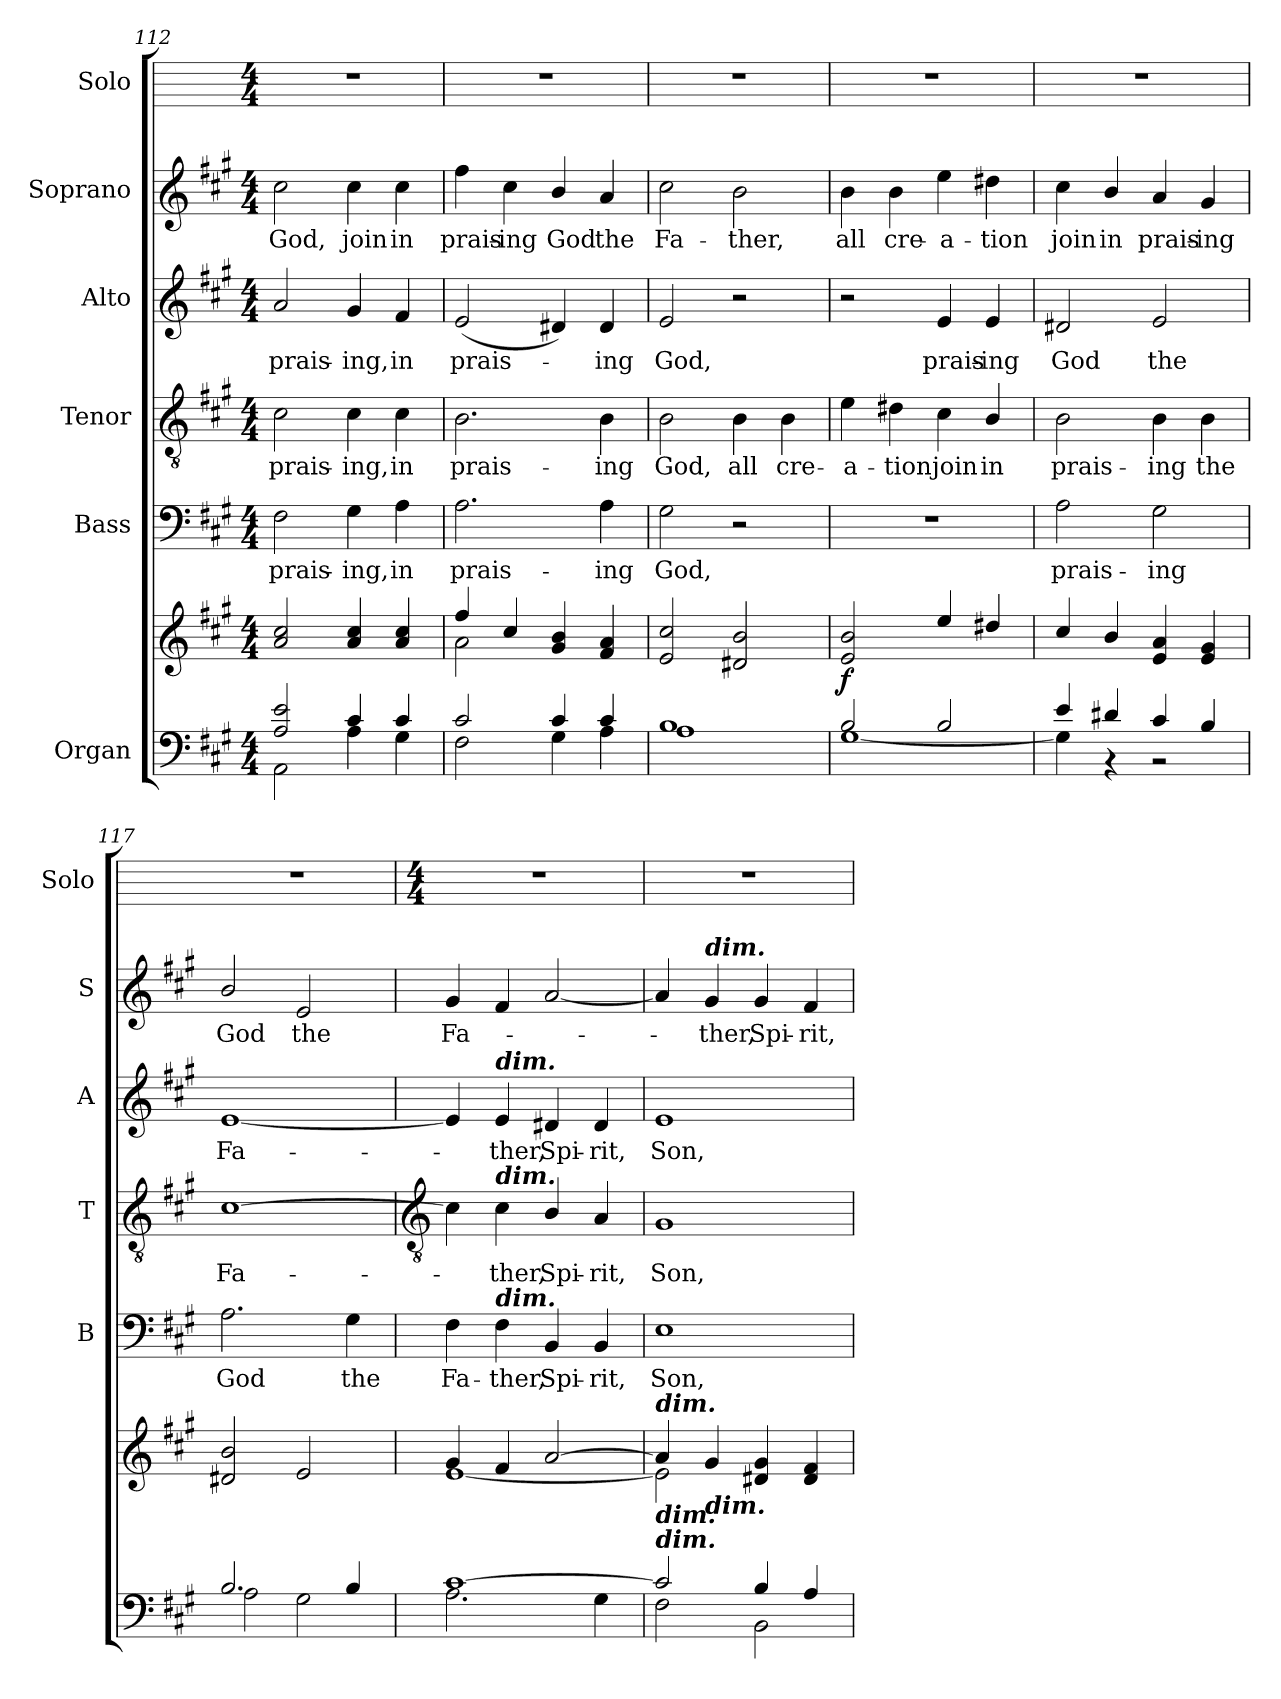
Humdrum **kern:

**kern	**kern	**dynam	**kern	**text	**kern	**text	**kern	**text	**kern	**text	**kern
*part6	*part6	*part6	*part5	*part5	*part4	*part4	*part3	*part3	*part2	*part2	*part1
*staff7	*staff6	*staff6/7	*staff5	*staff5	*staff4	*staff4	*staff3	*staff3	*staff2	*staff2	*staff1
*I"Organ	*	*	*I"Bass	*	*I"Tenor	*	*I"Alto	*	*I"Soprano	*	*I"Solo
*	*	*	*I'B	*	*I'T	*	*I'A	*	*I'S	*	*I'Solo
!!LO:LB:g=z
*clefF4	*clefG2	*	*clefF4	*	*clefGv2	*	*clefG2	*	*clefG2	*	*
*k[f#c#g#]	*k[f#c#g#]	*	*k[f#c#g#]	*	*k[f#c#g#]	*	*k[f#c#g#]	*	*k[f#c#g#]	*	*
*A:	*A:	*	*A:	*	*A:	*	*A:	*	*A:	*	*
*M4/4	*M4/4	*	*M4/4	*	*M4/4	*	*M4/4	*	*M4/4	*	*M4/4
=112	=112	=112	=112	=112	=112	=112	=112	=112	=112	=112	=112
*^	*^	*	*	*	*	*	*	*	*	*	*
!	!	!	!	!	!	!LO:LY:b	!	!LO:LY:b	!	!LO:LY:b	!	!LO:LY:b	!
2A/ 2e/	2AA\	2a/ 2cc#/	1ryy	.	2F#	prais-	2c#	prais-	2a	prais-	2cc#	God,	1r
!	!	!	!	!	!	!LO:LY:b	!	!LO:LY:b	!	!LO:LY:b	!	!LO:LY:b	!
4c#/	4A\	4a/ 4cc#/	.	.	4G#	-ing,	4c#	-ing,	4g#	-ing,	4cc#	join	.
!	!	!	!	!	!	!LO:LY:b	!	!LO:LY:b	!	!LO:LY:b	!	!LO:LY:b	!
4c#/	4G#\	4a/ 4cc#/	.	.	4A	in	4c#	in	4f#	in	4cc#	in	.
=113	=113	=113	=113	=113	=113	=113	=113	=113	=113	=113	=113	=113	=113
!	!	!	!	!	!	!LO:LY:b	!	!LO:LY:b	!	!LO:LY:b	!	!LO:LY:b	!
2c#/	2F#\	4ff#/	2a\	.	2.A	prais-	2.B	prais-	(<2e	prais-	4ff#	prais-	1r
!	!	!	!	!	!	!	!	!	!	!	!	!LO:LY:b	!
.	.	4cc#/	.	.	.	.	.	.	.	.	4cc#	-ing	.
!	!	!	!	!	!	!	!	!	!	!	!	!LO:LY:b	!
4c#/	4G#\	4g#/ 4b/	2ryy	.	.	.	.	.	4d#X)	.	4b/	God	.
!	!	!	!	!	!	!LO:LY:b	!	!LO:LY:b	!	!LO:LY:b	!	!LO:LY:b	!
4c#/	4A\	4f#/ 4a/	.	.	4A	-ing	4B	-ing	4d#	ing	4a	the	.
=114	=114	=114	=114	=114	=114	=114	=114	=114	=114	=114	=114	=114	=114
!	!	!	!	!	!	!LO:LY:b	!	!LO:LY:b	!	!LO:LY:b	!	!LO:LY:b	!
1B/	1A\	2e/ 2cc#/	1ryy	.	2G#	God,	2B	God,	2e	God,	2cc#	Fa-	1r
!	!	!	!	!	!	!	!	!LO:LY:b	!	!	!	!LO:LY:b	!
.	.	2d#X/ 2b/	.	.	2r	.	4B	all	2r	.	2b	-ther,	.
!	!	!	!	!	!	!	!	!LO:LY:b	!	!	!	!	!
.	.	.	.	.	.	.	4B	cre-	.	.	.	.	.
=115	=115	=115	=115	=115	=115	=115	=115	=115	=115	=115	=115	=115	=115
!	!	!	!	!LO:DY:b	!	!	!	!LO:LY:b	!	!	!	!LO:LY:b	!
2B/	[1G#\	2e/ 2b/	1ryy	f	1r	.	4e	-a-	2r	.	4b	all	1r
!	!	!	!	!	!	!	!	!LO:LY:b	!	!	!	!LO:LY:b	!
.	.	.	.	.	.	.	4d#X	-tion	.	.	4b	cre-	.
!	!	!	!	!	!	!	!	!LO:LY:b	!	!LO:LY:b	!	!LO:LY:b	!
2B/	.	4ee/	.	.	.	.	4c#	join	4e	prais-	4ee	-a-	.
!	!	!	!	!	!	!	!	!LO:LY:b	!	!LO:LY:b	!	!LO:LY:b	!
.	.	4dd#X/	.	.	.	.	4B/	in	4e	-ing	4dd#X	-tion	.
=116	=116	=116	=116	=116	=116	=116	=116	=116	=116	=116	=116	=116	=116
!	!	!	!	!	!	!LO:LY:b	!	!LO:LY:b	!	!LO:LY:b	!	!LO:LY:b	!
4e/	4G#\]	4cc#/	1ryy	.	2A	prais-	2B	prais-	2d#X	God	4cc#	join	1r
!	!	!	!	!	!	!	!	!	!	!	!	!LO:LY:b	!
4d#X/	4r	4b/	.	.	.	.	.	.	.	.	4b/	in	.
!	!	!	!	!	!	!LO:LY:b	!	!LO:LY:b	!	!LO:LY:b	!	!LO:LY:b	!
4c#/	2r	4e/ 4a/	.	.	2G#	-ing	4B	-ing	2e	the	4a	prais-	.
!	!	!	!	!	!	!	!	!LO:LY:b	!	!	!	!LO:LY:b	!
4B/	.	4e/ 4g#/	.	.	.	.	4B	the	.	.	4g#	-ing	.
=117	=117	=117	=117	=117	=117	=117	=117	=117	=117	=117	=117	=117	=117
!	!	!	!	!	!	!LO:LY:b	!	!LO:LY:b	!	!LO:LY:b	!	!LO:LY:b	!
2.B/	2A\	2d#X/ 2b/	1ryy	.	2.A	God	[1c#	Fa-	[1e	Fa-	2b/	God	1r
!	!	!	!	!	!	!	!	!	!	!	!	!LO:LY:b	!
.	2G#\	2e/	.	.	.	.	.	.	.	.	2e	the	.
!	!	!	!	!	!	!LO:LY:b	!	!	!	!	!	!	!
4B/	.	.	.	.	4G#	the	.	.	.	.	.	.	.
!!LO:LB:g=z
=118	=118	=118	=118	=118	=118	=118	=118	=118	=118	=118	=118	=118	=118
*	*	*	*	*	*	*	*clefGv2	*	*	*	*	*	*
*	*	*	*	*	*	*	*	*	*	*	*	*	*M4/4
!	!	!	!	!	!	!LO:LY:b	!	!	!	!	!	!LO:LY:b	!
[1c#/	2.A\	4g#/	[1e\	.	4F#	Fa-	4c#]	.	4e]	.	4g#	Fa-	1r
!	!	!	!	!	!	!	!	!	!LO:TX:a:Bi:t=dim.	!	!	!	!
!	!	!	!	!	!	!	!LO:TX:a:Bi:t=dim.	!	!	!	!	!	!
!	!	!	!	!	!LO:TX:a:Bi:t=dim.	!	!	!	!	!	!	!	!
!	!	!	!	!	!	!LO:LY:b	!	!LO:LY:b	!	!LO:LY:b	!	!	!
.	.	4f#/	.	.	4F#	-ther,	4c#	ther,	4e	ther,	4f#	.	.
!	!	!	!	!	!	!LO:LY:b	!	!LO:LY:b	!	!LO:LY:b	!	!	!
.	.	[2a/	.	.	4BB	Spi-	4B/	Spi-	4d#X	Spi-	[2a	.	.
!	!	!	!	!	!	!LO:LY:b	!	!LO:LY:b	!	!LO:LY:b	!	!	!
.	4G#\	.	.	.	4BB	-rit,	4A	-rit,	4d#	-rit,	.	.	.
!!LO:LB:g=z
=119	=119	=119	=119	=119	=119	=119	=119	=119	=119	=119	=119	=119	=119
!	!	!LO:TX:a:Bi:t=dim.	!	!	!	!	!	!	!	!	!	!	!
!LO:TX:a:Bi:t=dim.	!	!	!	!	!	!	!	!	!	!	!	!	!
!LO:TX:a:Bi:t=dim.	!	!	!	!	!	!	!	!	!	!	!	!	!
!	!	!	!	!	!	!LO:LY:b	!	!LO:LY:b	!	!LO:LY:b	!	!	!
2c#/]	2F#\	4a/]	2e\]	.	1E	Son,	1G#	Son,	1e	Son,	4a]	.	1r
!	!	!	!	!	!	!	!	!	!	!	!LO:TX:a:Bi:t=dim.	!	!
!	!	!LO:TX:b:Bi:t=dim.	!	!	!	!	!	!	!	!	!	!	!
!	!	!	!	!	!	!	!	!	!	!	!	!LO:LY:b	!
.	.	4g#/	.	.	.	.	.	.	.	.	4g#	ther,	.
!	!	!	!	!	!	!	!	!	!	!	!	!LO:LY:b	!
4B/	2BB\	4d#X/ 4g#/	2ryy	.	.	.	.	.	.	.	4g#	Spi-	.
!	!	!	!	!	!	!	!	!	!	!	!	!LO:LY:b	!
4A/	.	4d#/ 4f#/	.	.	.	.	.	.	.	.	4f#	-rit,	.
*v	*v	*	*	*	*	*	*	*	*	*	*	*	*
*	*v	*v	*	*	*	*	*	*	*	*	*	*
=	=	=	=	=	=	=	=	=	=	=	=
*-	*-	*-	*-	*-	*-	*-	*-	*-	*-	*-	*-
